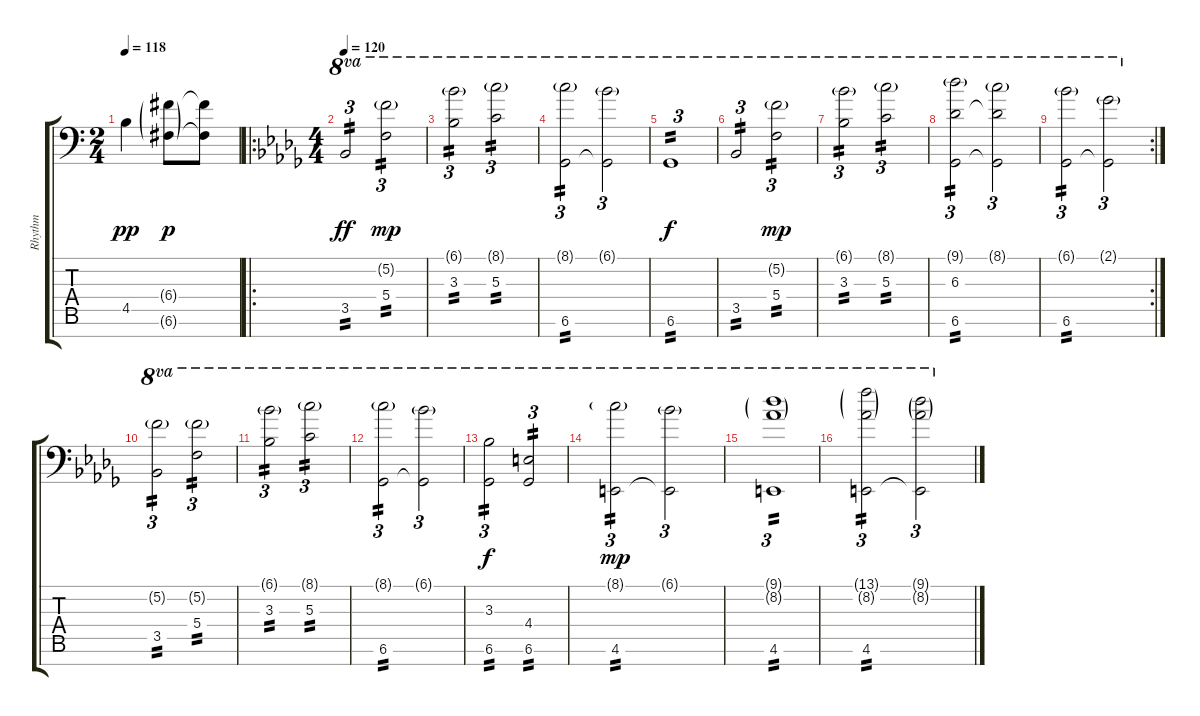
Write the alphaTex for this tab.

\track ("Rhythm" "Rhythm") {instrument distortionguitar}
\staff {score tabs}
\tuning (E4 C4 G3 C3 G2 C2 G1) {hide}
\ts (2 4)
\tempo 118
\clef f4
\ks c
4.5{t}.4{dy pp} (6.4{g} 6.6{g}).8{dy p} (6.4{t} 6.6{t}).8 |
\ro
\ts (4 4)
\tempo 120
\ks bbminor
3.5.2{tu (3 2) ot 8va tp 2 dy ff volume 0} (5.2{g} 5.4).2{tu (3 2) ot 8va tp 2 dy mp} |
(6.1{g} 3.3).2{tu (3 2) ot 8va tp 2} (8.1{g} 5.3).2{tu (3 2) ot 8va tp 2} |
(8.1{g} 6.6).2{tu (3 2) ot 8va tp 2} (6.1{g} 6.6{t}).2{tu (3 2) ot 8va} |
6.6.1{tu (3 2) ot 8va tp 2 dy f} |
3.5.2{tu (3 2) ot 8va tp 2} (5.2{g} 5.4).2{tu (3 2) ot 8va tp 2 dy mp} |
(6.1{g} 3.3).2{tu (3 2) ot 8va tp 2} (8.1{g} 5.3).2{tu (3 2) ot 8va tp 2} |
(9.1{g} 6.3 6.6).2{tu (3 2) ot 8va tp 2} (8.1{g} 6.3{t} 6.6{t}).2{tu (3 2) ot 8va} |
\rc 2
(6.1{g} 6.6).2{tu (3 2) ot 8va tp 2} (2.1{g} 6.6{t}).2{tu (3 2) ot 8va} |
(5.2{g} 3.5).2{tu (3 2) ot 8va tp 2} (5.2{g} 5.4).2{tu (3 2) ot 8va tp 2} |
(6.1{g} 3.3).2{tu (3 2) ot 8va tp 2} (8.1{g} 5.3).2{tu (3 2) ot 8va tp 2} |
(8.1{g} 6.6).2{tu (3 2) ot 8va tp 2} (6.1{g} 6.6{t}).2{tu (3 2) ot 8va} |
(3.3 6.6).2{tu (3 2) ot 8va tp 2 dy f} (4.4 6.6).2{tu (3 2) ot 8va tp 2} |
(8.1{g} 4.6).2{tu (3 2) ot 8va tp 2 dy mp} (6.1{g} 4.6{t}).2{tu (3 2) ot 8va} |
(9.1{g} 8.2{g} 4.6).1{tu (3 2) ot 8va tp 2} |
(13.1{g} 8.2{g} 4.6).2{tu (3 2) ot 8va tp 2} (9.1{g} 8.2{g} 4.6{t}).2{tu (3 2) ot 8va}
